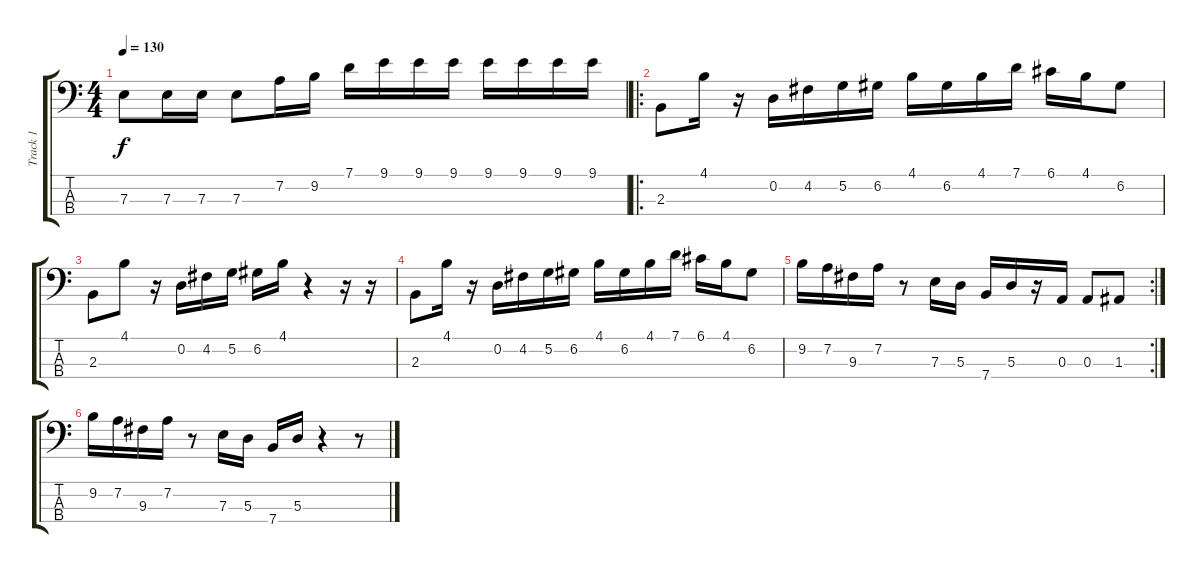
\track ("Track 1" "Track 1") {instrument electricbassfinger}
\staff {score tabs}
\tuning (G2 D2 A1 E1) {hide}
\ts (4 4)
\tempo 130
\clef f4
\ks c
7.3.8{dy f} 7.3.16 7.3.16 7.3.8 7.2.16 9.2.16 7.1.16 9.1.16 9.1.16 9.1.16 9.1.16 9.1.16 9.1.16 9.1.16 |
\ro
2.3.8 4.1.16 r.16 0.2.16 4.2.16 5.2.16 6.2.16 4.1.16 6.2.16 4.1.16 7.1.16 6.1.16 4.1.16 6.2.8 |
2.3.8 4.1.8 r.16 0.2.16 4.2.16 5.2.16 6.2.16 4.1.16 r.4 r.16 r.16 |
2.3.8 4.1.16 r.16 0.2.16 4.2.16 5.2.16 6.2.16 4.1.16 6.2.16 4.1.16 7.1.16 6.1.16 4.1.16 6.2.8 |
\rc 2
9.2.16 7.2.16 9.3.16 7.2.16 r.8 7.3.16 5.3.16 7.4.16 5.3.16 r.16 0.3.16 0.3.8 1.3.8 |
9.2.16 7.2.16 9.3.16 7.2.16 r.8 7.3.16 5.3.16 7.4.16 5.3.16 r.4 r.8
